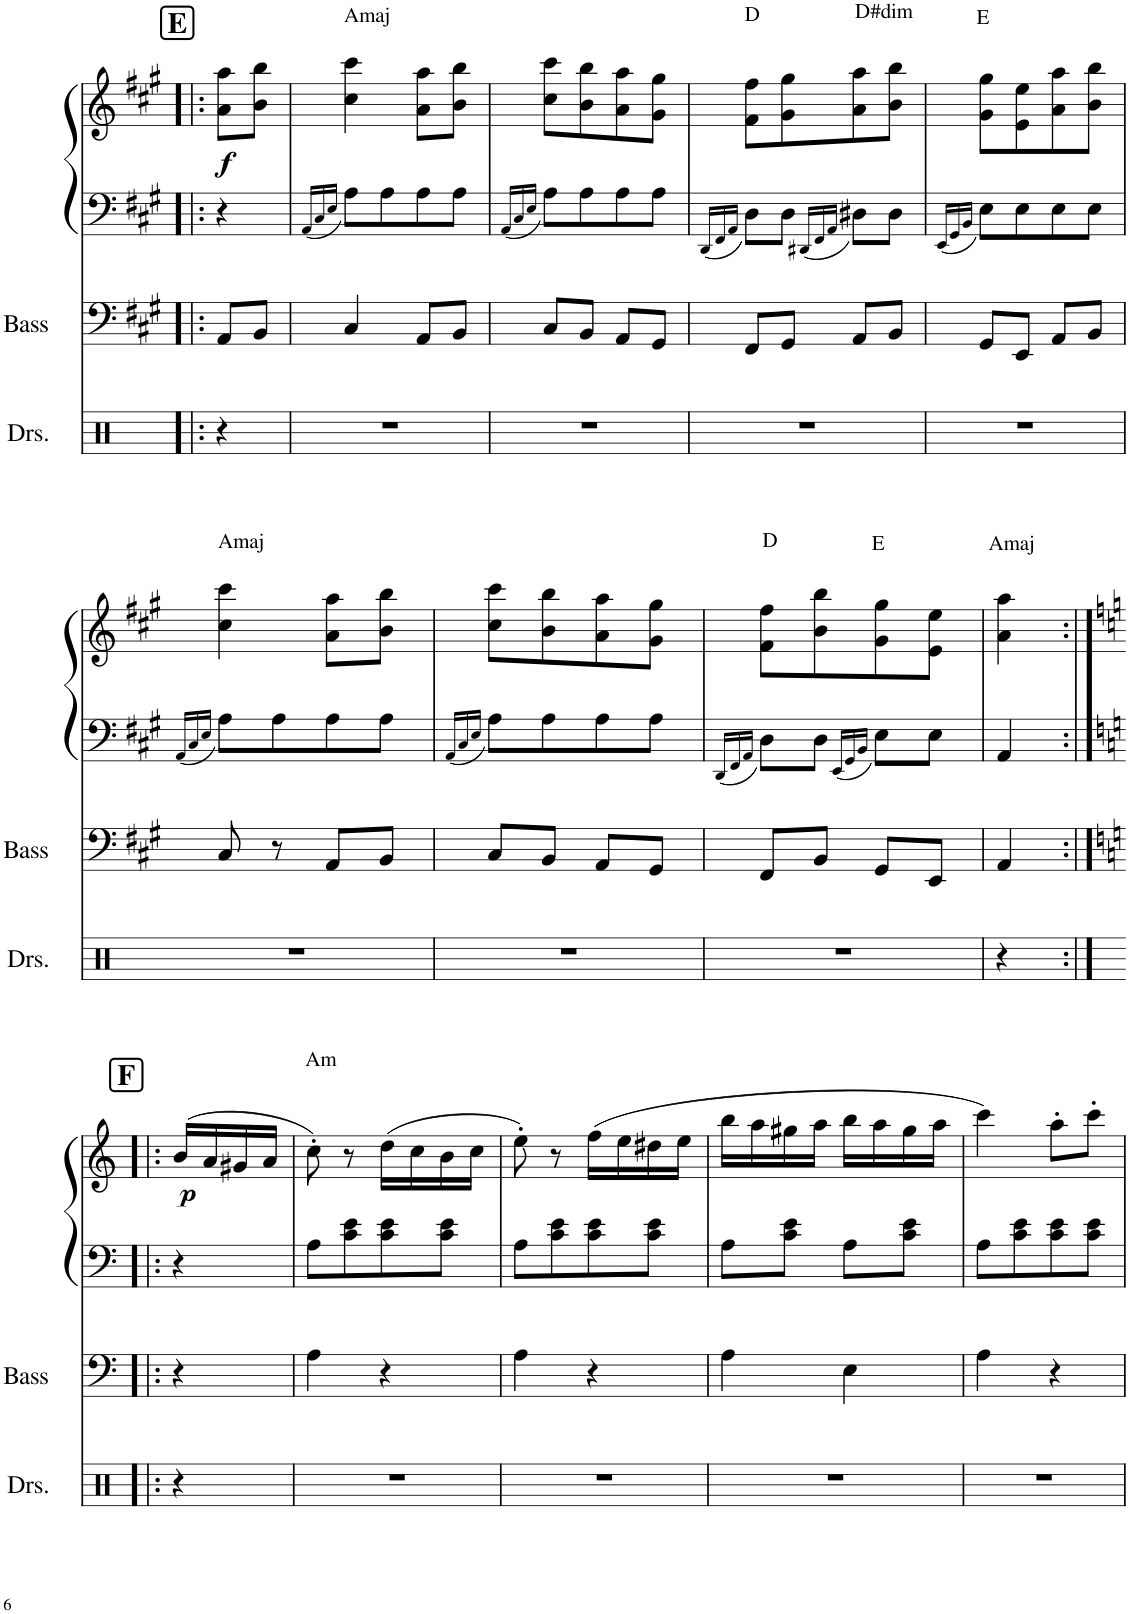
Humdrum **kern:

**kern	**kern	**kern	**kern	**dynam
*part3	*part2	*part1	*part1	*part1
*staff4	*staff3	*staff2	*staff1	*staff1/2
*I"Drumset	*I"Acoustic Bass	*I"Piano	*	*
*I'Drs.	*I'Bass	*I'Pno	*	*
!!LO:PB:g=z
*clefX	*clefF4	*clefF4	*clefG2	*
*	*Trd7c12	*	*	*
*k[]	*k[f#c#g#]	*k[f#c#g#]	*k[f#c#g#]	*
*M2/4	*M2/4	*M2/4	*M2/4	*
!!LO:REH:place=s1:a:B:cj:fs=14:t=E
=62!|:	=62!|:	=62!|:	=62!|:	=62!|:
!	!	!	!	!LO:DY:b
4r	8AA/L	4r	8a\ 8aa\L	f
.	8BB/J	.	8b\ 8bb\J	.
=63	=63	=63	=63	=63
.	.	16qAA/LL	.	.
.	.	16qC#/	.	.
.	.	16qE/JJ	.	.
!	!	!	!LO:TX:a:t=Amaj	!
2r	4C#/	8A\L	4cc#\ 4ccc#\	.
.	.	8A\	.	.
.	8AA/L	8A\	8a\ 8aa\L	.
.	8BB/J	8A\J	8b\ 8bb\J	.
=64	=64	=64	=64	=64
.	.	16qAA/LL	.	.
.	.	16qC#/	.	.
.	.	16qE/JJ	.	.
2r	8C#/L	8A\L	8cc#\ 8ccc#\L	.
.	8BB/J	8A\	8b\ 8bb\	.
.	8AA/L	8A\	8a\ 8aa\	.
.	8GG#/J	8A\J	8g#\ 8gg#\J	.
=65	=65	=65	=65	=65
.	.	16qDD/LL	.	.
.	.	16qFF#/	.	.
.	.	16qAA/JJ	.	.
!	!	!	!LO:TX:a:t=D	!
2r	8FF#/L	8D\L	8f#\ 8ff#\L	.
.	8GG#/J	8D\J	8g#\ 8gg#\	.
.	.	16qDD#X/LL	.	.
.	.	16qFF#/	.	.
.	.	16qAA/JJ	.	.
!	!	!	!LO:TX:a:t=D#dim	!
.	8AA/L	8D#X\L	8a\ 8aa\	.
.	8BB/J	8D#\J	8b\ 8bb\J	.
=66	=66	=66	=66	=66
.	.	16qEE/LL	.	.
.	.	16qGG#/	.	.
.	.	16qBB/JJ	.	.
!	!	!	!LO:TX:a:t=E	!
2r	8GG#/L	8E\L	8g#\ 8gg#\L	.
.	8EE/J	8E\	8e\ 8ee\	.
.	8AA/L	8E\	8a\ 8aa\	.
.	8BB/J	8E\J	8b\ 8bb\J	.
!!LO:LB:g=z
=67	=67	=67	=67	=67
.	.	16qAA/LL	.	.
.	.	16qC#/	.	.
.	.	16qE/JJ	.	.
!	!	!	!LO:TX:a:t=Amaj	!
2r	8C#/	8A\L	4cc#\ 4ccc#\	.
.	8r	8A\	.	.
.	8AA/L	8A\	8a\ 8aa\L	.
.	8BB/J	8A\J	8b\ 8bb\J	.
=68	=68	=68	=68	=68
.	.	16qAA/LL	.	.
.	.	16qC#/	.	.
.	.	16qE/JJ	.	.
2r	8C#/L	8A\L	8cc#\ 8ccc#\L	.
.	8BB/J	8A\	8b\ 8bb\	.
.	8AA/L	8A\	8a\ 8aa\	.
.	8GG#/J	8A\J	8g#\ 8gg#\J	.
=69	=69	=69	=69	=69
.	.	16qDD/LL	.	.
.	.	16qFF#/	.	.
.	.	16qAA/JJ	.	.
!	!	!	!LO:TX:a:t=D	!
2r	8FF#/L	8D\L	8f#\ 8ff#\L	.
.	8BB/J	8D\J	8b\ 8bb\	.
.	.	16qEE/LL	.	.
.	.	16qGG#/	.	.
.	.	16qBB/JJ	.	.
!	!	!	!LO:TX:a:t=E	!
.	8GG#/L	8E\L	8g#\ 8gg#\	.
.	8EE/J	8E\J	8e\ 8ee\J	.
=70	=70	=70	=70	=70
!	!	!	!LO:TX:a:t=Amaj	!
4r	4AA/	4AA/	4a\ 4aa\	.
!!LO:LB:g=z
!!LO:REH:place=s1:a:B:cj:fs=14:t=F
=71:|!|:	=71:|!|:	=71:|!|:	=71:|!|:	=71:|!|:
*	*k[]	*k[]	*k[]	*
!	!	!	!	!LO:DY:b
4r	4r	4r	(16b/LL	p
.	.	.	16a/	.
.	.	.	16g#X/	.
.	.	.	16a/JJ	.
=72	=72	=72	=72	=72
*	*k[]	*k[]	*k[]	*
!	!	!	!LO:TX:a:t=Am	!
2r	4A\	8A\L	8cc'\)	.
.	.	8c\ 8e\	8r	.
.	4r	8c\ 8e\	(16dd\LL	.
.	.	.	16cc\	.
.	.	8c\ 8e\J	16b\	.
.	.	.	16cc\JJ	.
=73	=73	=73	=73	=73
2r	4A\	8A\L	8ee'\)	.
.	.	8c\ 8e\	8r	.
.	4r	8c\ 8e\	(16ff\LL	.
.	.	.	16ee\	.
.	.	8c\ 8e\J	16dd#X\	.
.	.	.	16ee\JJ	.
=74	=74	=74	=74	=74
2r	4A\	8A\L	16bb\LL	.
.	.	.	16aa\	.
.	.	8c\ 8e\J	16gg#X\	.
.	.	.	16aa\JJ	.
.	4E\	8A\L	16bb\LL	.
.	.	.	16aa\	.
.	.	8c\ 8e\J	16gg#\	.
.	.	.	16aa\JJ	.
=75	=75	=75	=75	=75
2r	4A\	8A\L	4ccc\)	.
.	.	8c\ 8e\	.	.
.	4r	8c\ 8e\	8aa'\L	.
.	.	8c\ 8e\J	8ccc'\J	.
=	=	=	=	=
*-	*-	*-	*-	*-
